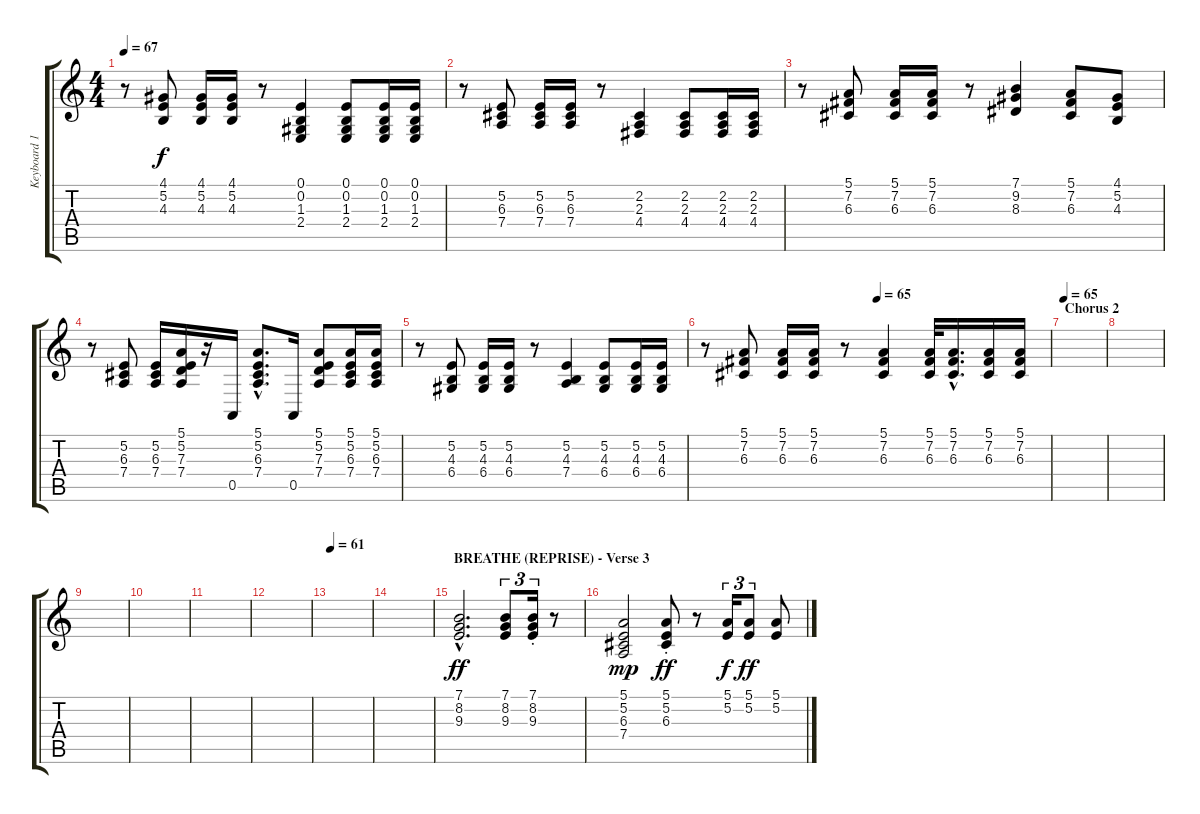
\track ("Keyboard 1 (Rick) / Clocks L-1" "Keyboard 1") {instrument electricgrandpiano}
\staff {score tabs}
\tuning (E4 B3 G3 D3 A2 E2) {hide}
\ts (4 4)
\tempo 67
\clef g2
\ks c
r.8{dy f} (4.1 5.2 4.3).8 (4.1 5.2 4.3).16 (4.1 5.2 4.3).16 r.8 (0.1 0.2 1.3 2.4).4 (0.1 0.2 1.3 2.4).8 (0.1 0.2 1.3 2.4).16 (0.1 0.2 1.3 2.4).16 |
r.8 (5.2 6.3 7.4).8 (5.2 6.3 7.4).16 (5.2 6.3 7.4).16 r.8 (2.2 2.3 4.4).4 (2.2 2.3 4.4).8 (2.2 2.3 4.4).16 (2.2 2.3 4.4).16 |
r.8 (5.1 7.2 6.3).8 (5.1 7.2 6.3).16 (5.1 7.2 6.3).16 r.8 (7.1 9.2 8.3).4 (5.1 7.2 6.3).8 (4.1 5.2 4.3).8 |
r.8 (5.2 6.3 7.4).8 (5.2 6.3 7.4).16 (5.1 5.2 7.3 7.4).16 r.16 0.5.16 (5.1{hac} 5.2{hac} 6.3{hac} 7.4{hac}).8{d} 0.5.16 (5.1 5.2 7.3 7.4).8 (5.1 5.2 6.3 7.4).16 (5.1 5.2 6.3 7.4).16 |
r.8 (5.2 4.3 6.4).8 (5.2 4.3 6.4).16 (5.2 4.3 6.4).16 r.8 (5.2 4.3 7.4).4 (5.2 4.3 6.4).8 (5.2 4.3 6.4).16 (5.2 4.3 6.4).16 |
\tempo (65 0.5)
r.8 (5.1 7.2 6.3).8 (5.1 7.2 6.3).16 (5.1 7.2 6.3).16 r.8 (5.1 7.2 6.3).4 (5.1 7.2 6.3).32 (5.1{hac} 7.2{hac} 6.3{hac}).16{d} (5.1 7.2 6.3).16 (5.1 7.2 6.3).16 |
\section ("" "Chorus 2")
\tempo 65
|
|
|
|
|
|
\tempo 61
|
|
\section ("" "BREATHE (REPRISE) - Verse 3")
(7.1{hac} 8.2{hac} 9.3{hac}).2{d dy ff} (7.1 8.2 9.3).8{tu (3 2)} (7.1{st} 8.2{st} 9.3{st}).16{tu (3 2)} r.8 |
(5.1 5.2 6.3 7.4).2{dy mp volume 13} (5.1{st} 5.2{st} 6.3{st}).8{dy ff volume 11} r.8 (5.1 5.2).16{tu (3 2) dy f} (5.1 5.2).8{tu (3 2) dy ff} (5.1 5.2).8
